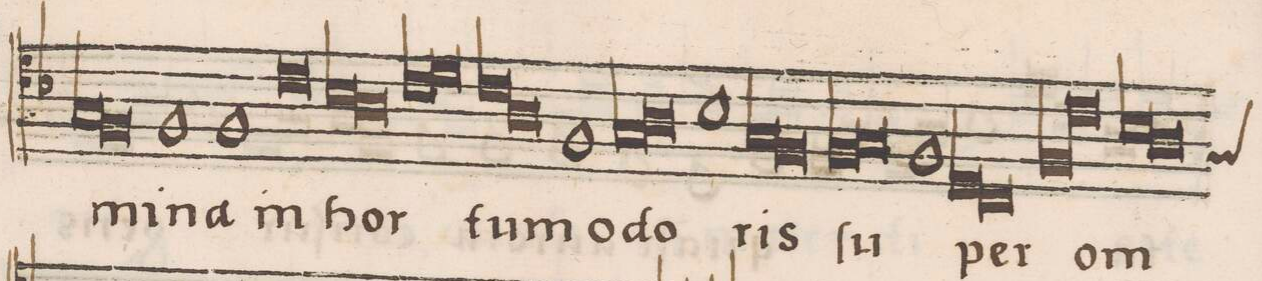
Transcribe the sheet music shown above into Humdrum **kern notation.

**kern	**text
*I"TENOR	*
*clefC4	*
*k[b-]	*
*met(C)	*
*M2/1	*
1G	-mi-
=25-	=25-
1F	.
*Xlig	*
1F	-na
=26-	=26-
1F	in
0c	.
=27-	=27-
*lig	*
1B-	hor-
=28-	=28-
1A	.
*Xlig	*
*lig	*
1c	.
=29-	=29-
1d	.
*Xlig	*
*lig	*
1c	-tum
=30-	=30-
1A	.
*Xlig	*
1F	o-
=31-	=31-
*lig	*
1G	-do-
1A	.
*Xlig	*
=32-	=32-
1B-	.
*lig	*
1G	-ris
=33-	=33-
1F	.
*Xlig	*
*lig	*
1F	ſu-
=34-	=34-
1G	.
*Xlig	*
1F	.
=35-	=35-
*lig	*
1D	-per
1C	.
*Xlig	*
=36-	=36-
*lig	*
1F	om-
1c	.
*Xlig	*
=37-	=37-
*lig	*
1B-	.
*custos:G	*
1A	.
*Xlig	*
=38-	=38-
*-	*-
